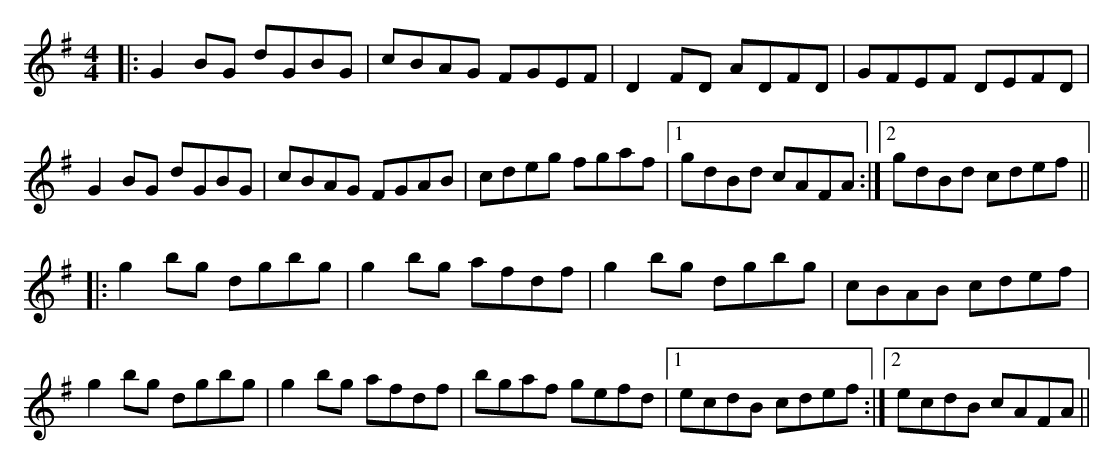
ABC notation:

X:1
M:4/4
K:G
|:G2BG dGBG|cBAG FGEF|D2FD ADFD|GFEF DEFD|
G2BG dGBG|cBAG FGAB|cdeg fgaf|1 gdBd cAFA:|2 gdBd cdef||
|:g2bg dgbg|g2bg afdf|g2bg dgbg|cBAB cdef|
g2bg dgbg|g2bg afdf|bgaf gefd|1 ecdB cdef:|2 ecdB cAFA||
